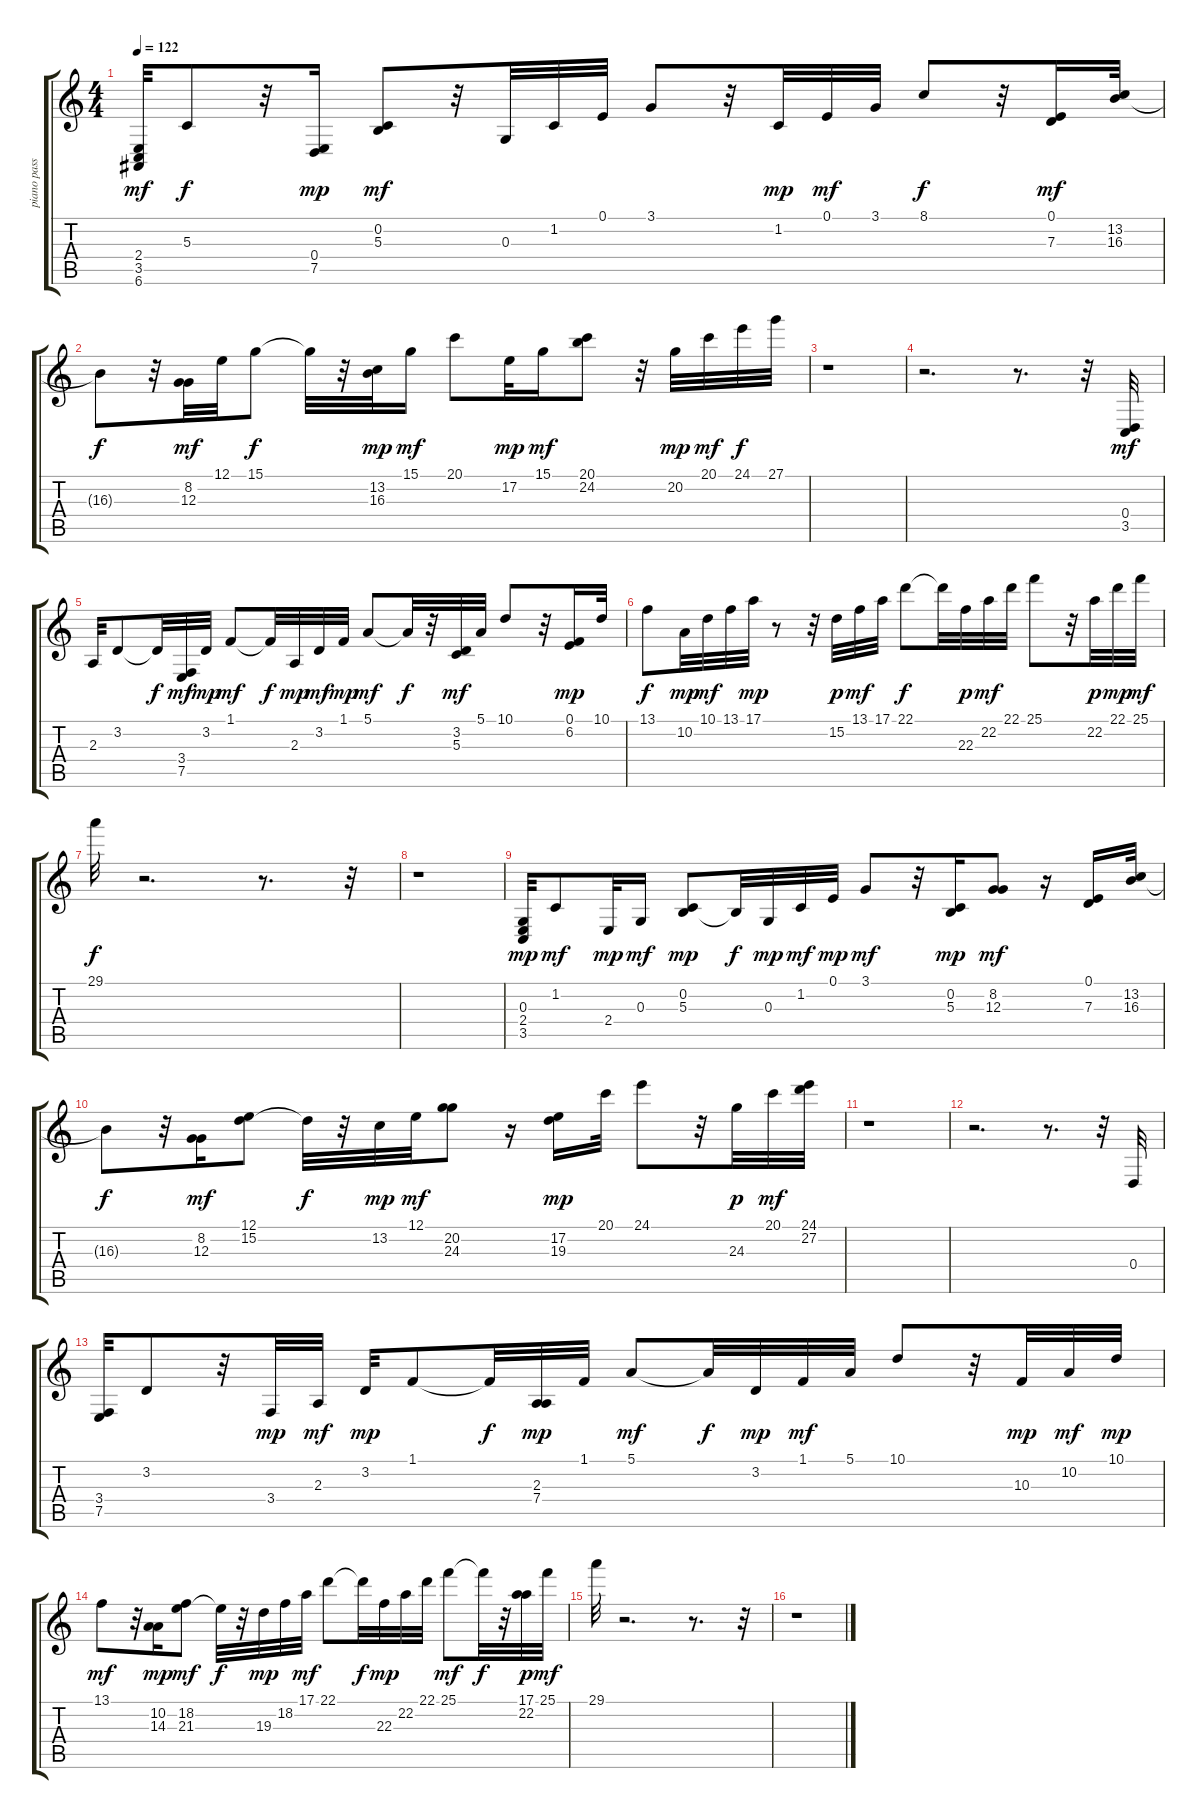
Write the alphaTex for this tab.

\track ("piano passage" "piano pass") {instrument brightacousticpiano}
\staff {score tabs}
\tuning (E4 B3 G3 D3 A2 E2) {hide}
\ts (4 4)
\tempo 122
\clef g2
\ks c
(2.4 3.5 6.6).32{dy mf} 5.3.8{dy f} r.32 (0.4 7.5).16{dy mp} (0.2 5.3).8{dy mf} r.32 0.3.32 1.2.32 0.1.32 3.1.8 r.32 1.2.32{dy mp} 0.1.32{dy mf} 3.1.32 8.1.8{dy f} r.32 (0.1 7.3).16{dy mf} (13.2 16.3).32 |
16.3{t}.8{dy f} r.32 (8.2 12.3).32{dy mf} 12.1.32 15.1.8{dy f} 15.1{t}.32 r.32 (13.2 16.3).32{dy mp} 15.1.16{dy mf} 20.1.8 17.2.32{dy mp} 15.1.16{dy mf} (20.1 24.2).8 r.32 20.2.32{dy mp} 20.1.32{dy mf} 24.1.32{dy f} 27.1.32 |
r.1 |
r.2{d} r.8{d} r.32 (0.4 3.5).32{dy mf} |
2.3.32 3.2.8 3.2{t}.32{dy f} (3.4 7.5).32{dy mf} 3.2.32{dy mp} 1.1.8{dy mf} 1.1{t}.32{dy f} 2.3.32{dy mp} 3.2.32{dy mf} 1.1.32{dy mp} 5.1.8{dy mf} 5.1{t}.32{dy f} r.32 (3.2 5.3).32{dy mf} 5.1.32 10.1.8 r.32 (0.1 6.2).16{dy mp} 10.1.32 |
13.1.8{dy f} 10.2.32{dy mp} 10.1.32{dy mf} 13.1.32 17.1.32{dy mp} r.8 r.32 15.2.32{dy p} 13.1.32{dy mf} 17.1.32 22.1.8{dy f} 22.1{t}.32 22.3.32{dy p} 22.2.32{dy mf} 22.1.32 25.1.8 r.32 22.2.32{dy p} 22.1.32{dy mp} 25.1.32{dy mf} |
29.1.32{dy f} r.2{d} r.8{d} r.32 |
r.1 |
(0.3 2.4 3.5).32{dy mp} 1.2.8{dy mf} 2.4.32{dy mp} 0.3.16{dy mf} (0.2 5.3).8{dy mp} 0.2{t}.32{dy f} 0.3.32{dy mp} 1.2.32{dy mf} 0.1.32{dy mp} 3.1.8{dy mf} r.32 (0.2 5.3).16{dy mp} (8.2 12.3).8{dy mf} r.16 (0.1 7.3).16 (13.2 16.3).32 |
16.3{t}.8{dy f} r.32 (8.2 12.3).16{dy mf} (12.1 15.2).8 15.2{t}.32{dy f} r.32 13.2.32{dy mp} 12.1.32{dy mf} (20.2 24.3).8 r.16 (17.2 19.3).16{dy mp} 20.1.32 24.1.8 r.32 24.3.32{dy p} 20.1.32{dy mf} (24.1 27.2).32 |
r.1 |
r.2{d} r.8{d} r.32 0.4.32 |
(3.4 7.5).32 3.2.8 r.32 3.4.32{dy mp} 2.3.32{dy mf} 3.2.32{dy mp} 1.1.8 1.1{t}.32{dy f} (2.3 7.4).32{dy mp} 1.1.32 5.1.8{dy mf} 5.1{t}.32{dy f} 3.2.32{dy mp} 1.1.32{dy mf} 5.1.32 10.1.8 r.32 10.3.32{dy mp} 10.2.32{dy mf} 10.1.32{dy mp} |
13.1.8{dy mf} r.32 (10.2 14.3).16{dy mp} (18.2 21.3).8{dy mf} 21.3{t}.32{dy f} r.32 19.3.32{dy mp} 18.2.32 17.1.32{dy mf} 22.1.8 22.1{t}.32{dy f} 22.3.32{dy mp} 22.2.32 22.1.32 25.1.8{dy mf} 25.1{t}.32{dy f} r.32 (17.1 22.2).32{dy p} 25.1.32{dy mf} |
29.1.32 r.2{d} r.8{d} r.32 |
r.1
